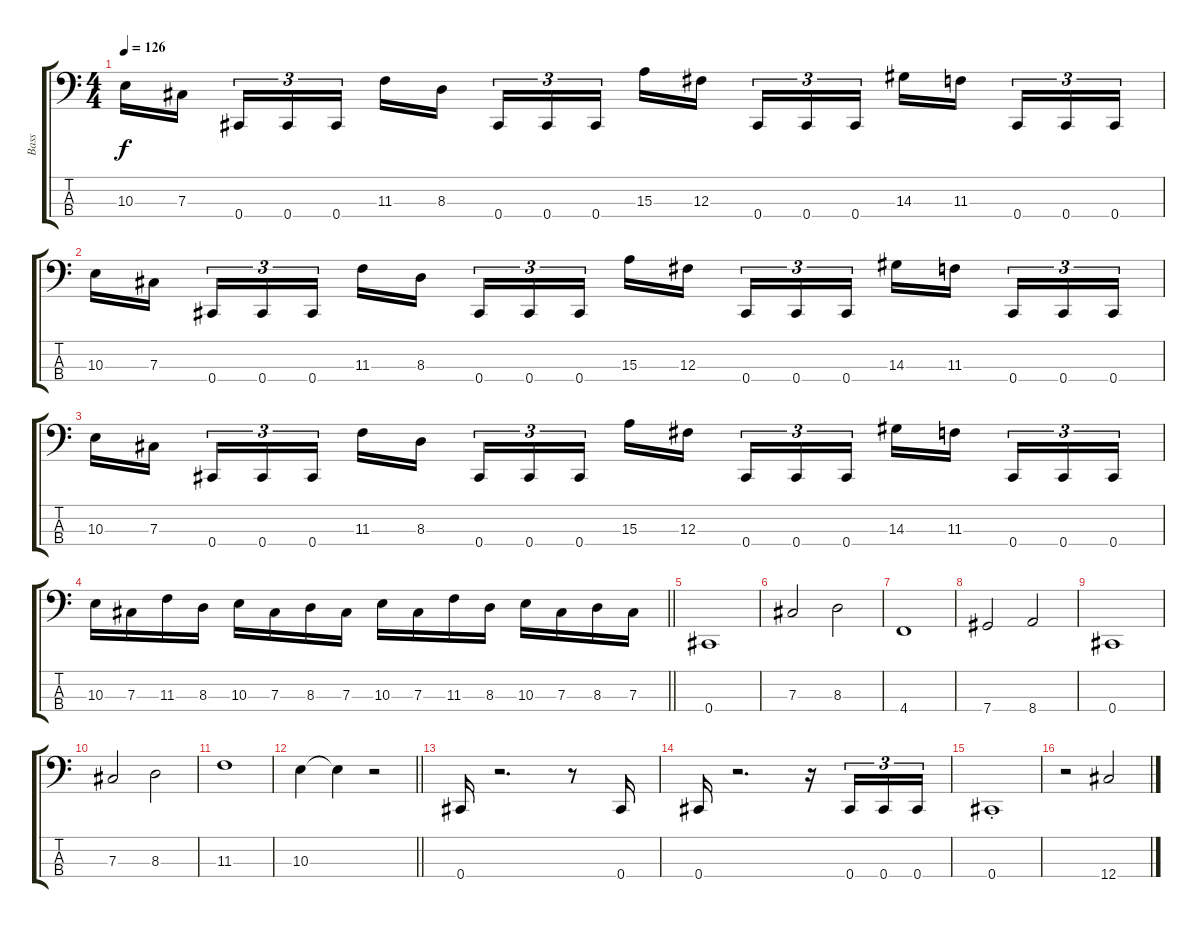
\track ("Bass" "Bass") {instrument electricbassfinger}
\staff {score tabs}
\tuning (E2 B1 Gb1 Db1) {hide}
\ts (4 4)
\section ("" "")
\tempo 126
\clef f4
\ks c
10.3.16{dy f} 7.3.16{beam splitsecondary} 0.4.16{tu (3 2)} 0.4.16{tu (3 2)} 0.4.16{tu (3 2)} 11.3.16 8.3.16{beam splitsecondary} 0.4.16{tu (3 2)} 0.4.16{tu (3 2)} 0.4.16{tu (3 2)} 15.3.16 12.3.16{beam splitsecondary} 0.4.16{tu (3 2)} 0.4.16{tu (3 2)} 0.4.16{tu (3 2)} 14.3.16 11.3.16{beam splitsecondary} 0.4.16{tu (3 2)} 0.4.16{tu (3 2)} 0.4.16{tu (3 2)} |
10.3.16 7.3.16{beam splitsecondary} 0.4.16{tu (3 2)} 0.4.16{tu (3 2)} 0.4.16{tu (3 2)} 11.3.16 8.3.16{beam splitsecondary} 0.4.16{tu (3 2)} 0.4.16{tu (3 2)} 0.4.16{tu (3 2)} 15.3.16 12.3.16{beam splitsecondary} 0.4.16{tu (3 2)} 0.4.16{tu (3 2)} 0.4.16{tu (3 2)} 14.3.16 11.3.16{beam splitsecondary} 0.4.16{tu (3 2)} 0.4.16{tu (3 2)} 0.4.16{tu (3 2)} |
10.3.16 7.3.16{beam splitsecondary} 0.4.16{tu (3 2)} 0.4.16{tu (3 2)} 0.4.16{tu (3 2)} 11.3.16 8.3.16{beam splitsecondary} 0.4.16{tu (3 2)} 0.4.16{tu (3 2)} 0.4.16{tu (3 2)} 15.3.16 12.3.16{beam splitsecondary} 0.4.16{tu (3 2)} 0.4.16{tu (3 2)} 0.4.16{tu (3 2)} 14.3.16 11.3.16{beam splitsecondary} 0.4.16{tu (3 2)} 0.4.16{tu (3 2)} 0.4.16{tu (3 2)} |
\barLineRight lightlight
10.3.16 7.3.16 11.3.16 8.3.16 10.3.16 7.3.16 8.3.16 7.3.16 10.3.16 7.3.16 11.3.16 8.3.16 10.3.16 7.3.16 8.3.16 7.3.16 |
\section ("" "")
0.4.1 |
7.3.2 8.3.2 |
4.4.1 |
7.4.2 8.4.2 |
0.4.1 |
7.3.2 8.3.2 |
11.3.1 |
\barLineRight lightlight
10.3.4 10.3{t}.4 r.2 |
\section ("" "")
0.4.16 r.2{d} r.8 0.4.16 |
0.4.16 r.2{d} r.16 0.4.16{tu (3 2)} 0.4.16{tu (3 2)} 0.4.16{tu (3 2)} |
0.4{st}.1 |
r.2 12.4.2
